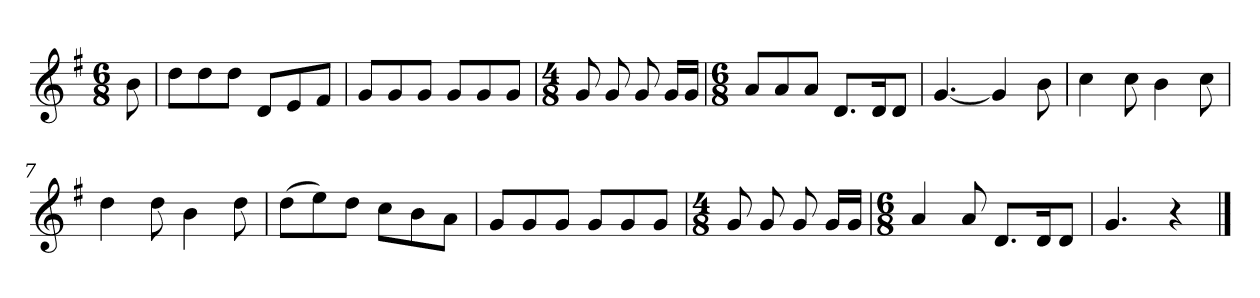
**kern
*part1
*staff1
*k[f#]
*M6/8
*MM120
=
8b
=1
8ddL
8dd
8ddJ
8dL
8e
8f#J
=2
8gL
8g
8gJ
8gL
8g
8gJ
=3
*M4/8
8g
8g
8g
16gLL
16gJJ
=4
*M6/8
8aL
8a
8aJ
8.dL
16dK
8dJ
=5
[4.g
4g]
8b
=6
4cc
8cc
4b
8cc
=7
4dd
8dd
4b
8dd
=8
(8ddL
8ee)
8ddJ
8ccL
8b
8aJ
=9
8gL
8g
8gJ
8gL
8g
8gJ
=10
*M4/8
8g
8g
8g
16gLL
16gJJ
=11
*M6/8
4a
8a
8.dL
16dK
8dJ
=12
4.g
4r
==
*-
